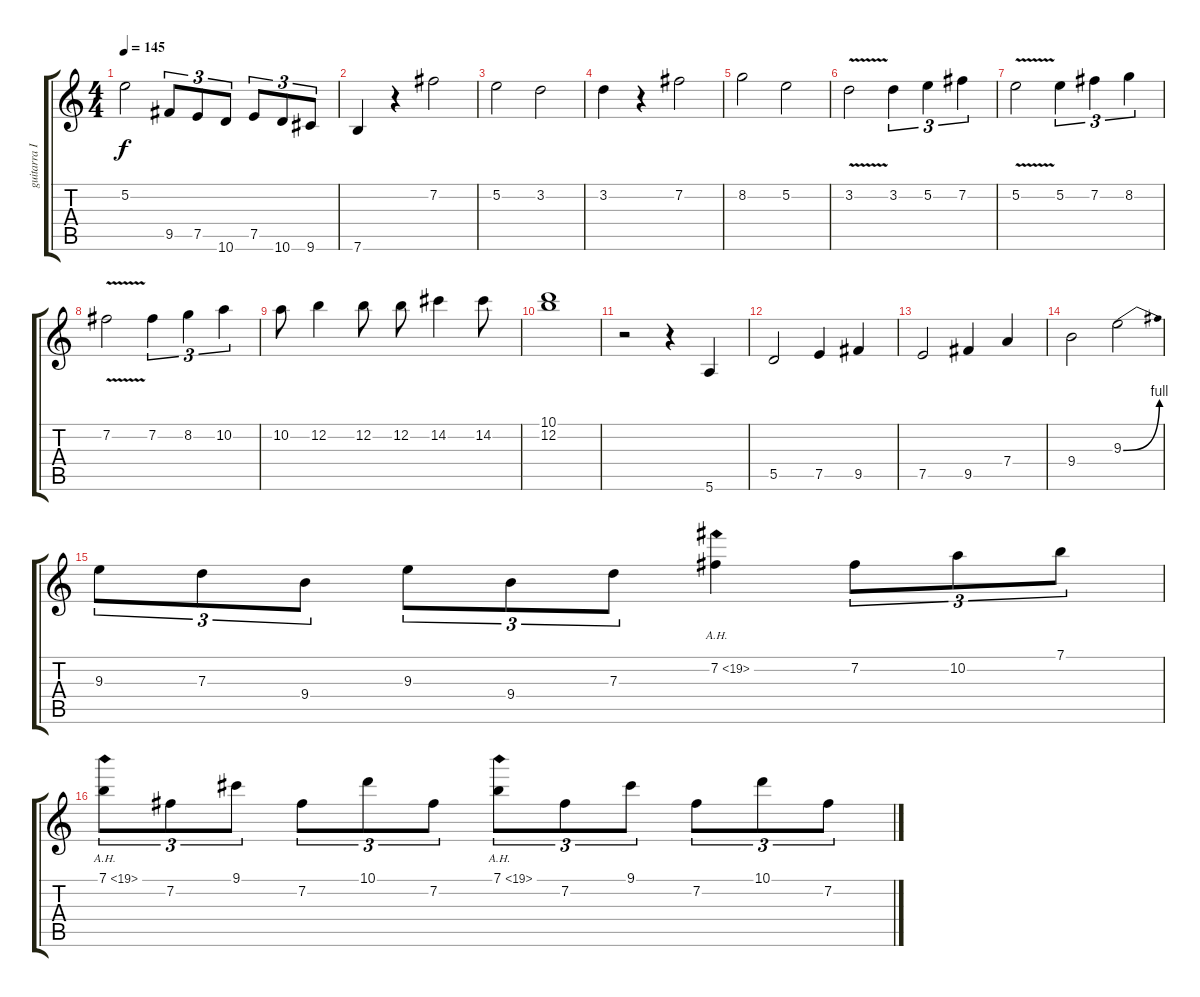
\track ("guitarra I" "guitarra I") {instrument distortionguitar}
\staff {score tabs}
\tuning (E4 B3 G3 D3 A2 E2) {hide}
\ts (4 4)
\tempo 145
\clef g2
\ks c
5.2.2{dy f} 9.5.8{tu (3 2)} 7.5.8{tu (3 2)} 10.6.8{tu (3 2)} 7.5.8{tu (3 2)} 10.6.8{tu (3 2)} 9.6.8{tu (3 2)} |
7.6.4 r.4 7.2.2 |
5.2.2 3.2.2 |
3.2.4 r.4 7.2.2 |
8.2.2 5.2.2 |
3.2{v}.2 3.2.4{tu (3 2)} 5.2.4{tu (3 2)} 7.2.4{tu (3 2)} |
5.2{v}.2 5.2.4{tu (3 2)} 7.2.4{tu (3 2)} 8.2.4{tu (3 2)} |
7.2{v}.2 7.2.4{tu (3 2)} 8.2.4{tu (3 2)} 10.2.4{tu (3 2)} |
10.2.8 12.2.4 12.2.8 12.2.8 14.2.4 14.2.8 |
(10.1 12.2).1 |
r.2 r.4 5.6.4 |
5.5.2 7.5.4 9.5.4 |
7.5.2 9.5.4 7.4.4 |
9.4.2 9.3{be (bend 0 0 60 4)}.2 |
9.3.8{tu (3 2)} 7.3.8{tu (3 2)} 9.4.8{tu (3 2)} 9.3.8{tu (3 2)} 9.4.8{tu (3 2)} 7.3.8{tu (3 2)} 7.2{ah 12}.4 7.2.8{tu (3 2)} 10.2.8{tu (3 2)} 7.1.8{tu (3 2)} |
7.1{ah 12}.8{tu (3 2)} 7.2.8{tu (3 2)} 9.1.8{tu (3 2)} 7.2.8{tu (3 2)} 10.1.8{tu (3 2)} 7.2.8{tu (3 2)} 7.1{ah 12}.8{tu (3 2)} 7.2.8{tu (3 2)} 9.1.8{tu (3 2)} 7.2.8{tu (3 2)} 10.1.8{tu (3 2)} 7.2.8{tu (3 2)}
